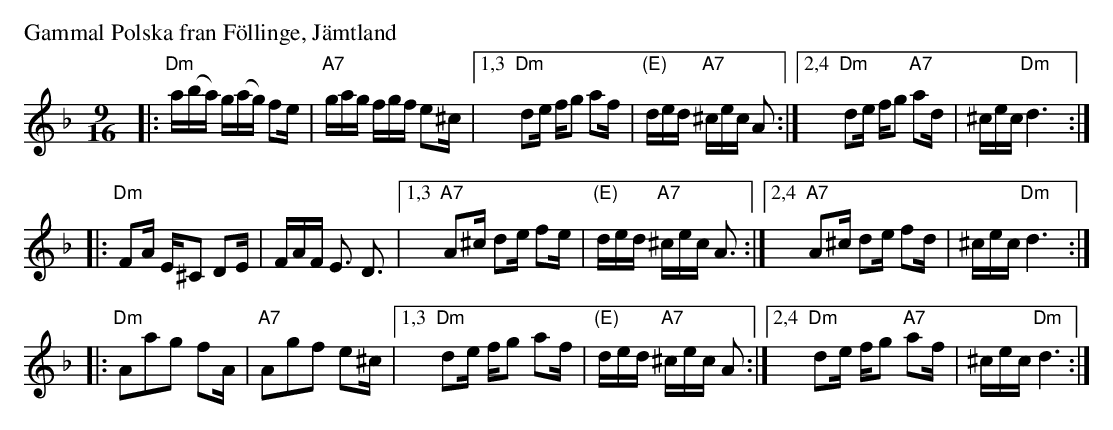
X:1
P: Gammal Polska fran F\"ollinge, J\"amtland
M: 9/16
L: 1/16
K: Dm
|:    "Dm"a(ba) g(ag) f2e | "A7"gag fgf e2^c \
|1,3  "Dm"d2e fg2 a2f | "(E)"ded "A7"^cec A2 \
:|2,4 "Dm"d2e fg2 "A7"a2d | ^cec "Dm"d6 :|
|:    "Dm"F2A E^C2 D2E | FAF E3 D3 \
|1,3  "A7"A2^c d2e f2e | "(E)"ded "A7"^cec A3 \
:|2,4 "A7"A2^c d2e f2d | ^cec "Dm"d6 :|
|:    "Dm"A2a2g2 f2A | "A7"A2g2f2 e2^c \
|1,3  "Dm"d2e fg2 a2f | "(E)"ded "A7"^cec A2 \
:|2,4 "Dm"d2e fg2 "A7"a2f | ^cec "Dm"d6 :|
